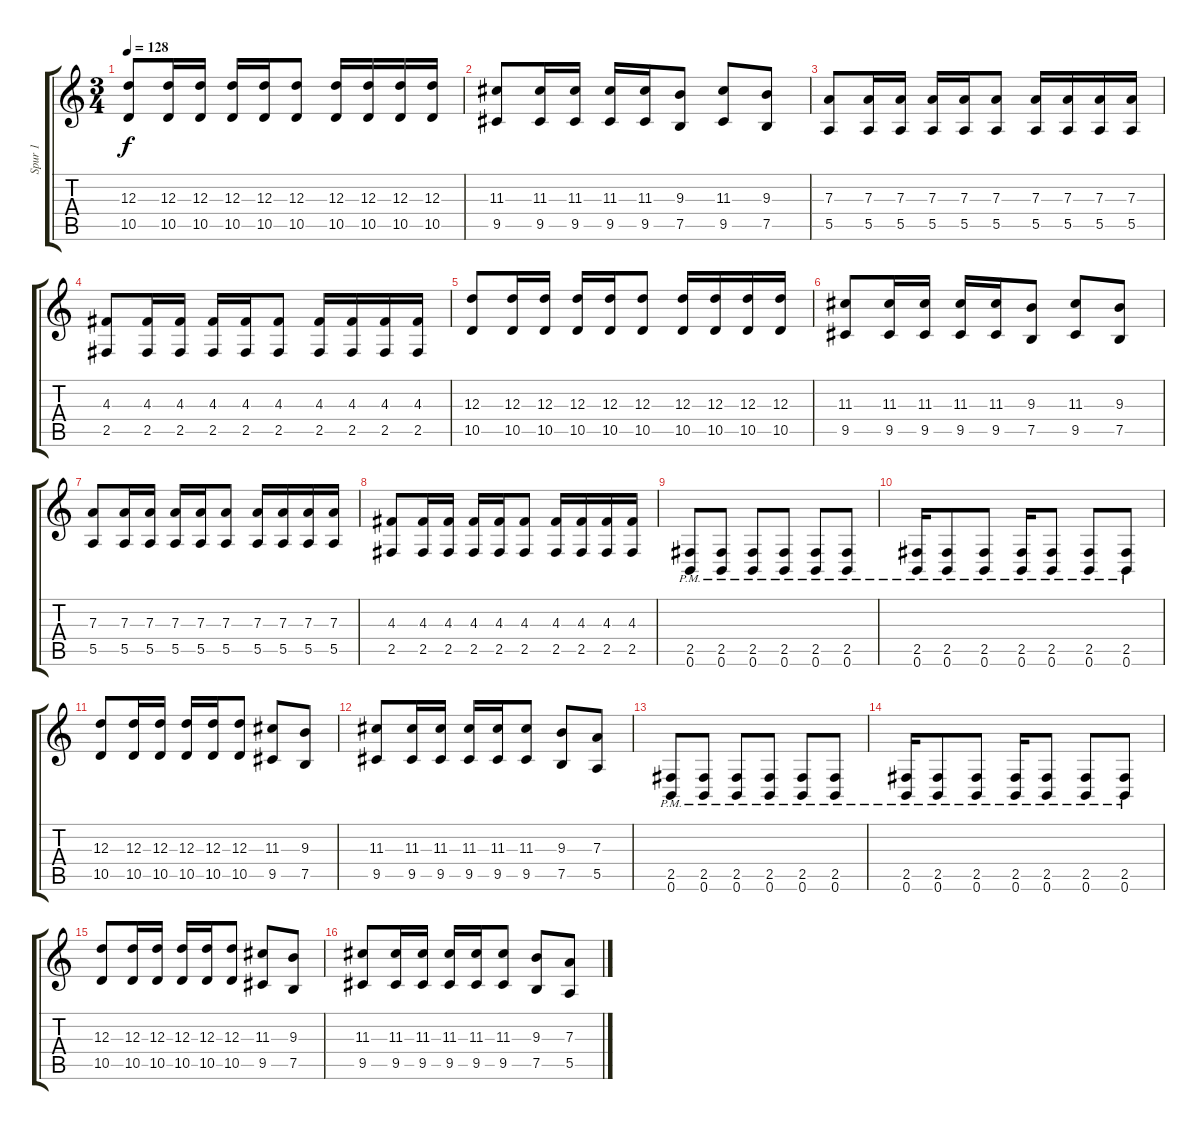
\track ("Spur 1" "Spur 1") {instrument distortionguitar}
\staff {score tabs}
\tuning (B3 Gb3 D3 A2 E2 B1) {hide}
\ts (3 4)
\tempo 128
\clef g2
\ks c
(12.3 10.5).8{dy f} (12.3 10.5).16 (12.3 10.5).16 (12.3 10.5).16 (12.3 10.5).16 (12.3 10.5).8 (12.3 10.5).16 (12.3 10.5).16 (12.3 10.5).16 (12.3 10.5).16 |
(11.3 9.5).8 (11.3 9.5).16 (11.3 9.5).16 (11.3 9.5).16 (11.3 9.5).16 (9.3 7.5).8 (11.3 9.5).8 (9.3 7.5).8 |
(7.3 5.5).8 (7.3 5.5).16 (7.3 5.5).16 (7.3 5.5).16 (7.3 5.5).16 (7.3 5.5).8 (7.3 5.5).16 (7.3 5.5).16 (7.3 5.5).16 (7.3 5.5).16 |
(4.3 2.5).8 (4.3 2.5).16 (4.3 2.5).16 (4.3 2.5).16 (4.3 2.5).16 (4.3 2.5).8 (4.3 2.5).16 (4.3 2.5).16 (4.3 2.5).16 (4.3 2.5).16 |
(12.3 10.5).8 (12.3 10.5).16 (12.3 10.5).16 (12.3 10.5).16 (12.3 10.5).16 (12.3 10.5).8 (12.3 10.5).16 (12.3 10.5).16 (12.3 10.5).16 (12.3 10.5).16 |
(11.3 9.5).8 (11.3 9.5).16 (11.3 9.5).16 (11.3 9.5).16 (11.3 9.5).16 (9.3 7.5).8 (11.3 9.5).8 (9.3 7.5).8 |
(7.3 5.5).8 (7.3 5.5).16 (7.3 5.5).16 (7.3 5.5).16 (7.3 5.5).16 (7.3 5.5).8 (7.3 5.5).16 (7.3 5.5).16 (7.3 5.5).16 (7.3 5.5).16 |
(4.3 2.5).8 (4.3 2.5).16 (4.3 2.5).16 (4.3 2.5).16 (4.3 2.5).16 (4.3 2.5).8 (4.3 2.5).16 (4.3 2.5).16 (4.3 2.5).16 (4.3 2.5).16 |
(2.5{pm} 0.6{pm}).8{balance 13} (2.5{pm} 0.6{pm}).8 (2.5{pm} 0.6{pm}).8 (2.5{pm} 0.6{pm}).8 (2.5{pm} 0.6{pm}).8 (2.5{pm} 0.6{pm}).8 |
(2.5{pm} 0.6{pm}).16 (2.5{pm} 0.6{pm}).8 (2.5{pm} 0.6{pm}).8 (2.5{pm} 0.6{pm}).16 (2.5{pm} 0.6{pm}).8 (2.5{pm} 0.6{pm}).8 (2.5{pm} 0.6{pm}).8 |
(12.3 10.5).8 (12.3 10.5).16 (12.3 10.5).16 (12.3 10.5).16 (12.3 10.5).16 (12.3 10.5).8 (11.3 9.5).8 (9.3 7.5).8 |
(11.3 9.5).8 (11.3 9.5).16 (11.3 9.5).16 (11.3 9.5).16 (11.3 9.5).16 (11.3 9.5).8 (9.3 7.5).8 (7.3 5.5).8 |
(2.5{pm} 0.6{pm}).8 (2.5{pm} 0.6{pm}).8 (2.5{pm} 0.6{pm}).8 (2.5{pm} 0.6{pm}).8 (2.5{pm} 0.6{pm}).8 (2.5{pm} 0.6{pm}).8 |
(2.5{pm} 0.6{pm}).16 (2.5{pm} 0.6{pm}).8 (2.5{pm} 0.6{pm}).8 (2.5{pm} 0.6{pm}).16 (2.5{pm} 0.6{pm}).8 (2.5{pm} 0.6{pm}).8 (2.5{pm} 0.6{pm}).8 |
(12.3 10.5).8 (12.3 10.5).16 (12.3 10.5).16 (12.3 10.5).16 (12.3 10.5).16 (12.3 10.5).8 (11.3 9.5).8 (9.3 7.5).8 |
(11.3 9.5).8 (11.3 9.5).16 (11.3 9.5).16 (11.3 9.5).16 (11.3 9.5).16 (11.3 9.5).8 (9.3 7.5).8 (7.3 5.5).8
